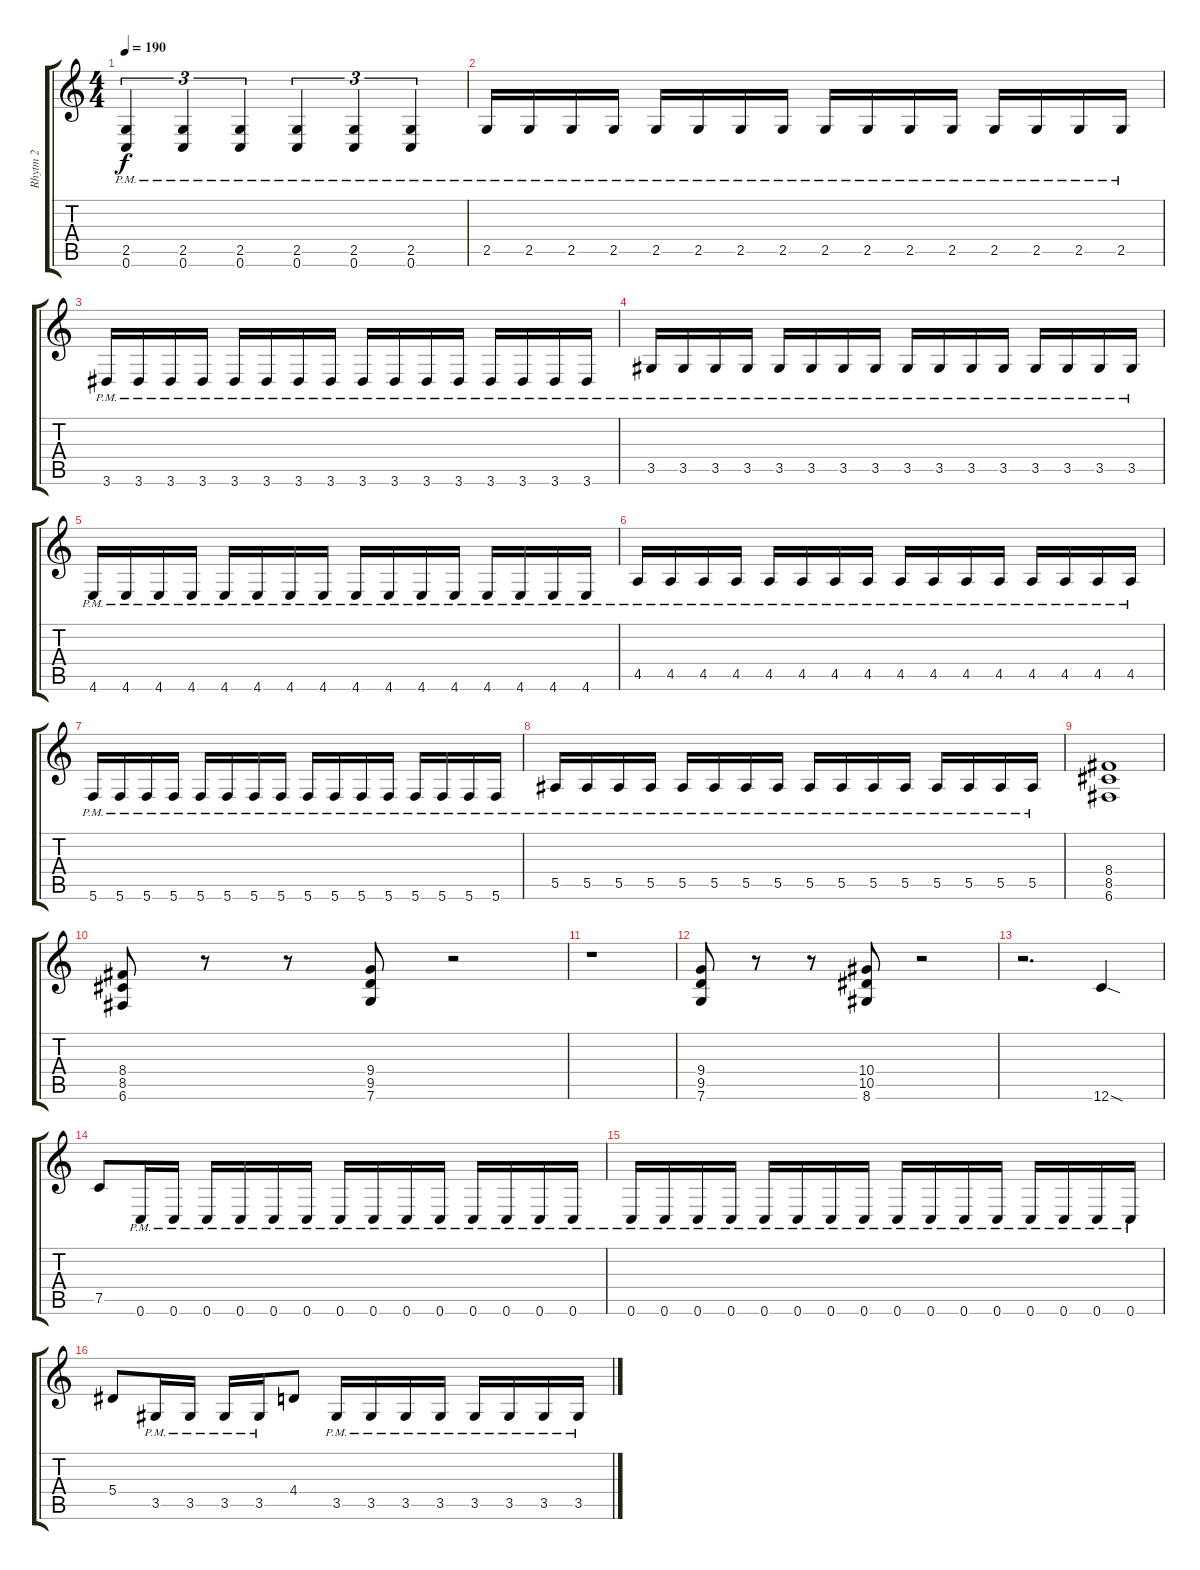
\track ("Rhytm 2" "Rhytm 2") {instrument distortionguitar}
\staff {score tabs}
\tuning (C4 G3 Eb3 Bb2 F2 C2) {hide}
\ts (4 4)
\tempo 190
\clef g2
\ks c
(2.5{pm} 0.6{pm}).4{tu (3 2) dy f} (2.5{pm} 0.6{pm}).4{tu (3 2)} (2.5{pm} 0.6{pm}).4{tu (3 2)} (2.5{pm} 0.6{pm}).4{tu (3 2)} (2.5{pm} 0.6{pm}).4{tu (3 2)} (2.5{pm} 0.6{pm}).4{tu (3 2)} |
2.5{pm}.16 2.5{pm}.16 2.5{pm}.16 2.5{pm}.16 2.5{pm}.16 2.5{pm}.16 2.5{pm}.16 2.5{pm}.16 2.5{pm}.16 2.5{pm}.16 2.5{pm}.16 2.5{pm}.16 2.5{pm}.16 2.5{pm}.16 2.5{pm}.16 2.5{pm}.16 |
3.6{pm}.16 3.6{pm}.16 3.6{pm}.16 3.6{pm}.16 3.6{pm}.16 3.6{pm}.16 3.6{pm}.16 3.6{pm}.16 3.6{pm}.16 3.6{pm}.16 3.6{pm}.16 3.6{pm}.16 3.6{pm}.16 3.6{pm}.16 3.6{pm}.16 3.6{pm}.16 |
3.5{pm}.16 3.5{pm}.16 3.5{pm}.16 3.5{pm}.16 3.5{pm}.16 3.5{pm}.16 3.5{pm}.16 3.5{pm}.16 3.5{pm}.16 3.5{pm}.16 3.5{pm}.16 3.5{pm}.16 3.5{pm}.16 3.5{pm}.16 3.5{pm}.16 3.5{pm}.16 |
4.6{pm}.16 4.6{pm}.16 4.6{pm}.16 4.6{pm}.16 4.6{pm}.16 4.6{pm}.16 4.6{pm}.16 4.6{pm}.16 4.6{pm}.16 4.6{pm}.16 4.6{pm}.16 4.6{pm}.16 4.6{pm}.16 4.6{pm}.16 4.6{pm}.16 4.6{pm}.16 |
4.5{pm}.16 4.5{pm}.16 4.5{pm}.16 4.5{pm}.16 4.5{pm}.16 4.5{pm}.16 4.5{pm}.16 4.5{pm}.16 4.5{pm}.16 4.5{pm}.16 4.5{pm}.16 4.5{pm}.16 4.5{pm}.16 4.5{pm}.16 4.5{pm}.16 4.5{pm}.16 |
5.6{pm}.16 5.6{pm}.16 5.6{pm}.16 5.6{pm}.16 5.6{pm}.16 5.6{pm}.16 5.6{pm}.16 5.6{pm}.16 5.6{pm}.16 5.6{pm}.16 5.6{pm}.16 5.6{pm}.16 5.6{pm}.16 5.6{pm}.16 5.6{pm}.16 5.6{pm}.16 |
5.5{pm}.16 5.5{pm}.16 5.5{pm}.16 5.5{pm}.16 5.5{pm}.16 5.5{pm}.16 5.5{pm}.16 5.5{pm}.16 5.5{pm}.16 5.5{pm}.16 5.5{pm}.16 5.5{pm}.16 5.5{pm}.16 5.5{pm}.16 5.5{pm}.16 5.5{pm}.16 |
(8.4 8.5 6.6).1 |
(8.4 8.5 6.6).8 r.8 r.8 (9.4 9.5 7.6).8 r.2 |
r.1 |
(9.4 9.5 7.6).8 r.8 r.8 (10.4 10.5 8.6).8 r.2 |
r.2{d} 12.6{sod}.4 |
7.5.8 0.6{pm}.16 0.6{pm}.16 0.6{pm}.16 0.6{pm}.16 0.6{pm}.16 0.6{pm}.16 0.6{pm}.16 0.6{pm}.16 0.6{pm}.16 0.6{pm}.16 0.6{pm}.16 0.6{pm}.16 0.6{pm}.16 0.6{pm}.16 |
0.6{pm}.16 0.6{pm}.16 0.6{pm}.16 0.6{pm}.16 0.6{pm}.16 0.6{pm}.16 0.6{pm}.16 0.6{pm}.16 0.6{pm}.16 0.6{pm}.16 0.6{pm}.16 0.6{pm}.16 0.6{pm}.16 0.6{pm}.16 0.6{pm}.16 0.6{pm}.16 |
5.4.8 3.5{pm}.16 3.5{pm}.16 3.5{pm}.16 3.5{pm}.16 4.4.8 3.5{pm}.16 3.5{pm}.16 3.5{pm}.16 3.5{pm}.16 3.5{pm}.16 3.5{pm}.16 3.5{pm}.16 3.5{pm}.16
